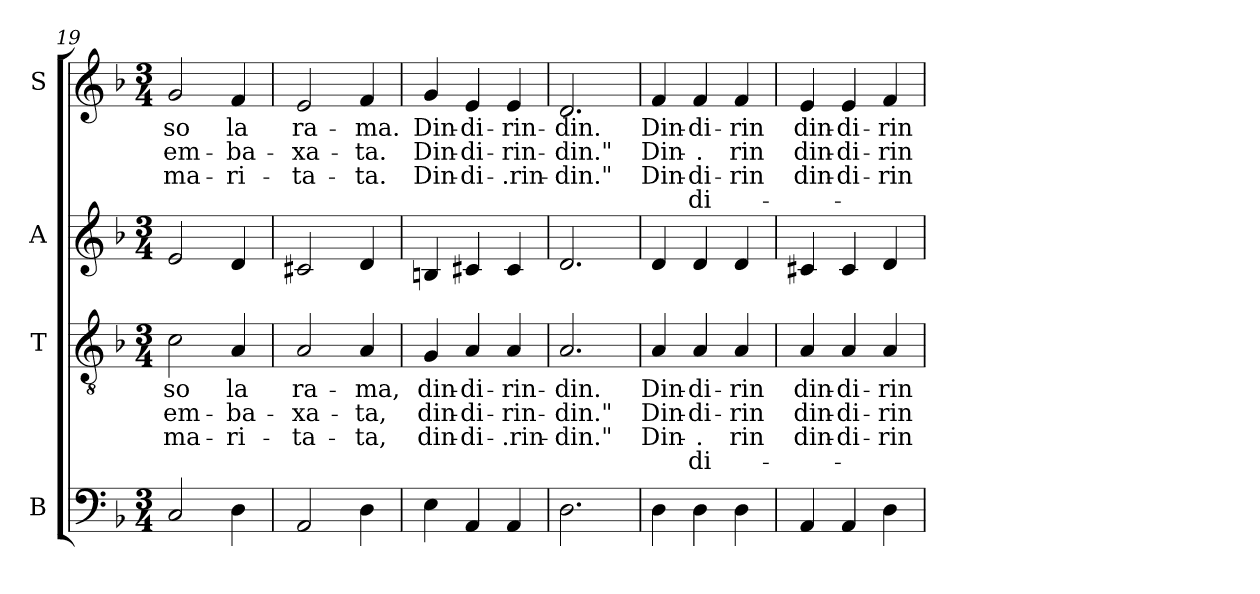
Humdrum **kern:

**kern	**kern	**text	**text	**text	**text	**kern	**kern	**text	**text	**text	**text
*part4	*part3	*part3	*part3	*part3	*part3	*part2	*part1	*part1	*part1	*part1	*part1
*staff4	*staff3	*staff3	*staff3	*staff3	*staff3	*staff2	*staff1	*staff1	*staff1	*staff1	*staff1
*I"B	*I"T	*	*	*	*	*I"A	*I"S	*	*	*	*
*I'B	*I'T	*	*	*	*	*I'A	*I'S	*	*	*	*
!!LO:LB:g=z
*clefF4	*clefGv2	*	*	*	*	*clefG2	*clefG2	*	*	*	*
*k[b-]	*k[b-]	*	*	*	*	*k[b-]	*k[b-]	*	*	*	*
*F:	*F:	*	*	*	*	*F:	*F:	*	*	*	*
*M3/4	*M3/4	*	*	*	*	*M3/4	*M3/4	*	*	*	*
=19	=19	=19	=19	=19	=19	=19	=19	=19	=19	=19	=19
!	!	!LO:LY:b:color=#000000	!LO:LY:b:color=#000000	!LO:LY:b:color=#000000	!	!	!	!	!	!	!
!	!	!	!	!	!	!	!	!LO:LY:b:color=#000000	!LO:LY:b:color=#000000	!LO:LY:b:color=#000000	!
2Ci/	2ci\	so	em-	ma-	.	2ei/	2gi/	so	em-	ma-	.
!	!	!LO:LY:b:color=#000000	!LO:LY:b:color=#000000	!LO:LY:b:color=#000000	!	!	!	!	!	!	!
!	!	!	!	!	!	!	!	!LO:LY:b:color=#000000	!LO:LY:b:color=#000000	!LO:LY:b:color=#000000	!
4Di\	4Ai/	la	-ba-	-ri-	.	4di/	4fi/	la	-ba-	-ri-	.
=20	=20	=20	=20	=20	=20	=20	=20	=20	=20	=20	=20
!	!	!LO:LY:b:color=#000000	!LO:LY:b:color=#000000	!LO:LY:b:color=#000000	!	!	!	!	!	!	!
!	!	!	!	!	!	!	!	!LO:LY:b:color=#000000	!LO:LY:b:color=#000000	!LO:LY:b:color=#000000	!
2AAi/	2Ai/	ra-	-xa-	-ta-	.	2c#Xi/	2ei/	ra-	-xa-	-ta-	.
!	!	!LO:LY:b:color=#000000	!LO:LY:b:color=#000000	!LO:LY:b:color=#000000	!	!	!	!	!	!	!
!	!	!	!	!	!	!	!	!LO:LY:b:color=#000000	!LO:LY:b:color=#000000	!LO:LY:b:color=#000000	!
4Di\	4Ai/	-ma,	-ta,	-ta,	.	4di/	4fi/	-ma.	-ta.	-ta.	.
=21	=21	=21	=21	=21	=21	=21	=21	=21	=21	=21	=21
!	!	!LO:LY:b:color=#000000	!LO:LY:b:color=#000000	!LO:LY:b:color=#000000	!	!	!	!	!	!	!
!	!	!	!	!	!	!	!	!LO:LY:b:color=#000000	!LO:LY:b:color=#000000	!LO:LY:b:color=#000000	!
4Ei\	4Gi/	din-	din-	din-	.	4Bni/	4gi/	Din-	Din-	Din-	.
!	!	!LO:LY:b:color=#000000	!LO:LY:b:color=#000000	!LO:LY:b:color=#000000	!	!	!	!	!	!	!
!	!	!	!	!	!	!	!	!LO:LY:b:color=#000000	!LO:LY:b:color=#000000	!LO:LY:b:color=#000000	!
4AAi/	4Ai/	-di-	-di-	-di-	.	4c#Xi/	4ei/	-di-	-di-	-di-	.
!	!	!LO:LY:b:color=#000000	!LO:LY:b:color=#000000	!LO:LY:b:color=#000000	!	!	!	!	!	!	!
!	!	!	!	!	!	!	!	!LO:LY:b:color=#000000	!LO:LY:b:color=#000000	!LO:LY:b:color=#000000	!
4AAi/	4Ai/	-rin-	-rin-	-.rin-	.	4c#i/	4ei/	-rin-	-rin-	-.rin-	.
=22	=22	=22	=22	=22	=22	=22	=22	=22	=22	=22	=22
!	!	!LO:LY:b:color=#000000	!LO:LY:b:color=#000000	!LO:LY:b:color=#000000	!	!	!	!	!	!	!
!	!	!	!	!	!	!	!	!LO:LY:b:color=#000000	!LO:LY:b:color=#000000	!LO:LY:b:color=#000000	!
2.Di\	2.Ai/	-din.	-din."	-din."	.	2.di/	2.di/	-din.	-din."	-din."	.
=23	=23	=23	=23	=23	=23	=23	=23	=23	=23	=23	=23
!	!	!LO:LY:b:color=#000000	!LO:LY:b:color=#000000	!LO:LY:b:color=#000000	!	!	!	!	!	!	!
!	!	!	!	!	!	!	!	!LO:LY:b:color=#000000	!LO:LY:b:color=#000000	!LO:LY:b:color=#000000	!
4Di\	4Ai/	Din-	Din-	Din-	.	4di/	4fi/	Din-	Din-	Din-	.
!	!	!LO:LY:b:color=#000000	!LO:LY:b:color=#000000	!LO:LY:b:color=#000000	!LO:LY:b:color=#000000	!	!	!	!	!	!
!	!	!	!	!	!	!	!	!LO:LY:b:color=#000000	!LO:LY:b:color=#000000	!LO:LY:b:color=#000000	!LO:LY:b:color=#000000
4Di\	4Ai/	-di-	-di-	-.	-di-	4di/	4fi/	-di-	-.	di-	-di-
!	!	!LO:LY:b:color=#000000	!LO:LY:b:color=#000000	!LO:LY:b:color=#000000	!	!	!	!	!	!	!
!	!	!	!	!	!	!	!	!LO:LY:b:color=#000000	!LO:LY:b:color=#000000	!LO:LY:b:color=#000000	!
4Di\	4Ai/	-rin	rin	-rin	.	4di/	4fi/	-rin	-rin	-rin	.
=24	=24	=24	=24	=24	=24	=24	=24	=24	=24	=24	=24
!	!	!LO:LY:b:color=#000000	!LO:LY:b:color=#000000	!LO:LY:b:color=#000000	!	!	!	!	!	!	!
!	!	!	!	!	!	!	!	!LO:LY:b:color=#000000	!LO:LY:b:color=#000000	!LO:LY:b:color=#000000	!
4AAi/	4Ai/	din-	din-	din-	.	4c#Xi/	4ei/	din-	din-	din-	.
!	!	!LO:LY:b:color=#000000	!LO:LY:b:color=#000000	!LO:LY:b:color=#000000	!	!	!	!	!	!	!
!	!	!	!	!	!	!	!	!LO:LY:b:color=#000000	!LO:LY:b:color=#000000	!LO:LY:b:color=#000000	!
4AAi/	4Ai/	-di-	-di-	-di-	.	4c#i/	4ei/	-di-	-di-	-di-	.
!	!	!LO:LY:b:color=#000000	!LO:LY:b:color=#000000	!LO:LY:b:color=#000000	!	!	!	!	!	!	!
!	!	!	!	!	!	!	!	!LO:LY:b:color=#000000	!LO:LY:b:color=#000000	!LO:LY:b:color=#000000	!
4Di\	4Ai/	-rin	-rin	-rin	.	4di/	4fi/	-rin	-rin	-rin	.
=	=	=	=	=	=	=	=	=	=	=	=
*-	*-	*-	*-	*-	*-	*-	*-	*-	*-	*-	*-
